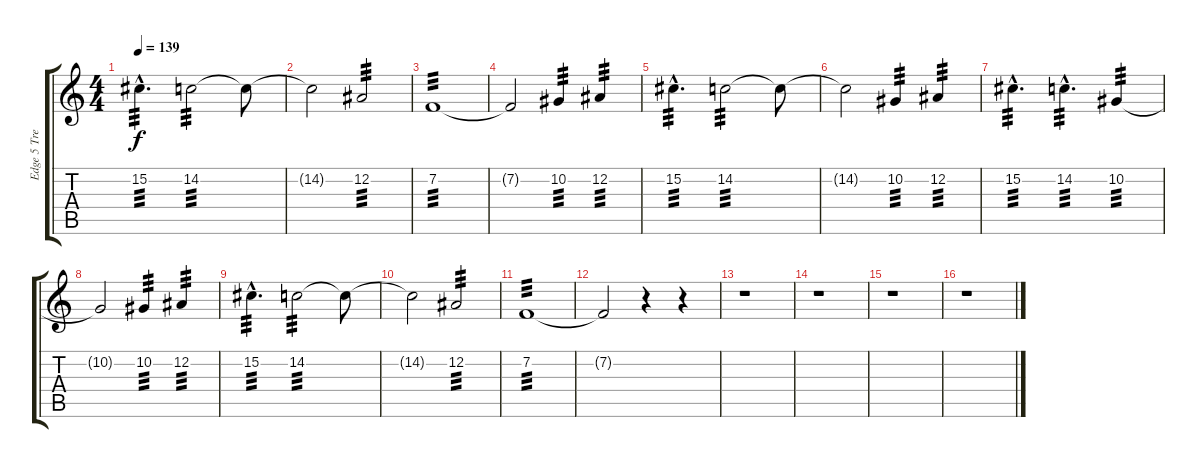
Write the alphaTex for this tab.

\track ("Edge 5 Tremolo" "Edge 5 Tre") {instrument electricgrandpiano}
\staff {score tabs}
\tuning (Eb4 Bb3 Gb3 Db3 Ab2 Eb2) {hide}
\ts (4 4)
\tempo 139
\clef g2
\ks c
15.2{hac}.4{d tp 3 dy f} 14.2.2{tp 3} 14.2{t}.8 |
14.2{t}.2 12.2.2{tp 3} |
7.2.1{tp 3} |
7.2{t}.2 10.2.4{tp 3} 12.2.4{tp 3} |
15.2{hac}.4{d tp 3} 14.2.2{tp 3} 14.2{t}.8 |
14.2{t}.2 10.2.4{tp 3} 12.2.4{tp 3} |
15.2{hac}.4{d tp 3} 14.2{hac}.4{d tp 3} 10.2.4{tp 3} |
10.2{t}.2 10.2.4{tp 3} 12.2.4{tp 3} |
15.2{hac}.4{d tp 3} 14.2.2{tp 3} 14.2{t}.8 |
14.2{t}.2 12.2.2{tp 3} |
7.2.1{tp 3} |
7.2{t}.2 r.4 r.4 |
r.1 |
r.1 |
r.1 |
r.1
